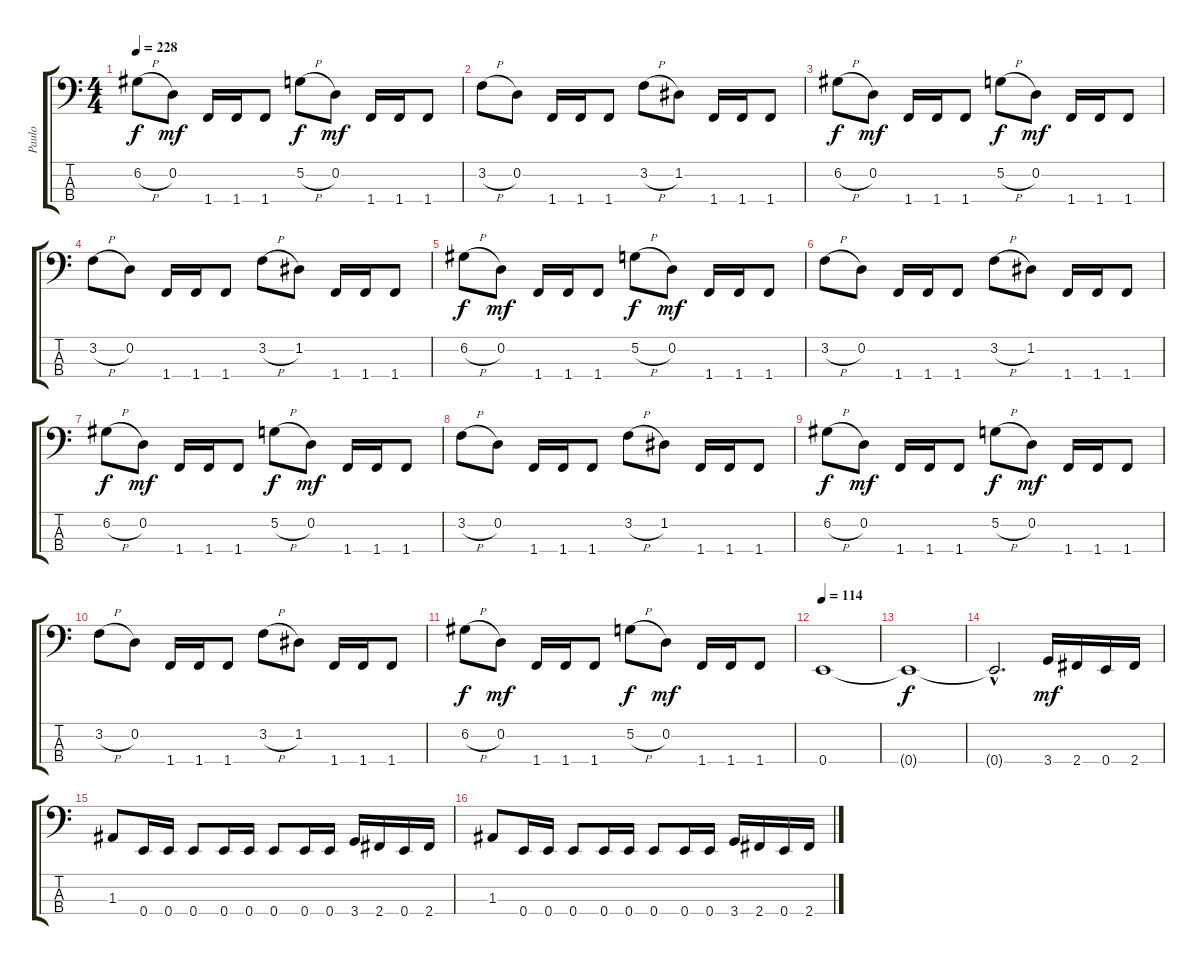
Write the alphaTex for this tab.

\track ("Paulo" "Paulo") {instrument electricbasspick}
\staff {score tabs}
\tuning (G2 D2 A1 E1) {hide}
\ts (4 4)
\tempo 228
\clef f4
\ks c
6.2{h}.8{dy f} 0.2.8{dy mf} 1.4.16 1.4.16 1.4.8 5.2{h}.8{dy f} 0.2.8{dy mf} 1.4.16 1.4.16 1.4.8 |
3.2{h}.8 0.2.8 1.4.16 1.4.16 1.4.8 3.2{h}.8 1.2.8 1.4.16 1.4.16 1.4.8 |
6.2{h}.8{dy f} 0.2.8{dy mf} 1.4.16 1.4.16 1.4.8 5.2{h}.8{dy f} 0.2.8{dy mf} 1.4.16 1.4.16 1.4.8 |
3.2{h}.8 0.2.8 1.4.16 1.4.16 1.4.8 3.2{h}.8 1.2.8 1.4.16 1.4.16 1.4.8 |
6.2{h}.8{dy f} 0.2.8{dy mf} 1.4.16 1.4.16 1.4.8 5.2{h}.8{dy f} 0.2.8{dy mf} 1.4.16 1.4.16 1.4.8 |
3.2{h}.8 0.2.8 1.4.16 1.4.16 1.4.8 3.2{h}.8 1.2.8 1.4.16 1.4.16 1.4.8 |
6.2{h}.8{dy f} 0.2.8{dy mf} 1.4.16 1.4.16 1.4.8 5.2{h}.8{dy f} 0.2.8{dy mf} 1.4.16 1.4.16 1.4.8 |
3.2{h}.8 0.2.8 1.4.16 1.4.16 1.4.8 3.2{h}.8 1.2.8 1.4.16 1.4.16 1.4.8 |
6.2{h}.8{dy f} 0.2.8{dy mf} 1.4.16 1.4.16 1.4.8 5.2{h}.8{dy f} 0.2.8{dy mf} 1.4.16 1.4.16 1.4.8 |
3.2{h}.8 0.2.8 1.4.16 1.4.16 1.4.8 3.2{h}.8 1.2.8 1.4.16 1.4.16 1.4.8 |
6.2{h}.8{dy f} 0.2.8{dy mf} 1.4.16 1.4.16 1.4.8 5.2{h}.8{dy f} 0.2.8{dy mf} 1.4.16 1.4.16 1.4.8 |
\tempo 114
0.4.1 |
0.4{t}.1{dy f} |
0.4{hac t}.2{d} 3.4.16{dy mf} 2.4.16 0.4.16 2.4.16 |
1.3.8 0.4.16 0.4.16 0.4.8 0.4.16 0.4.16 0.4.8 0.4.16 0.4.16 3.4.16 2.4.16 0.4.16 2.4.16 |
1.3.8 0.4.16 0.4.16 0.4.8 0.4.16 0.4.16 0.4.8 0.4.16 0.4.16 3.4.16 2.4.16 0.4.16 2.4.16
